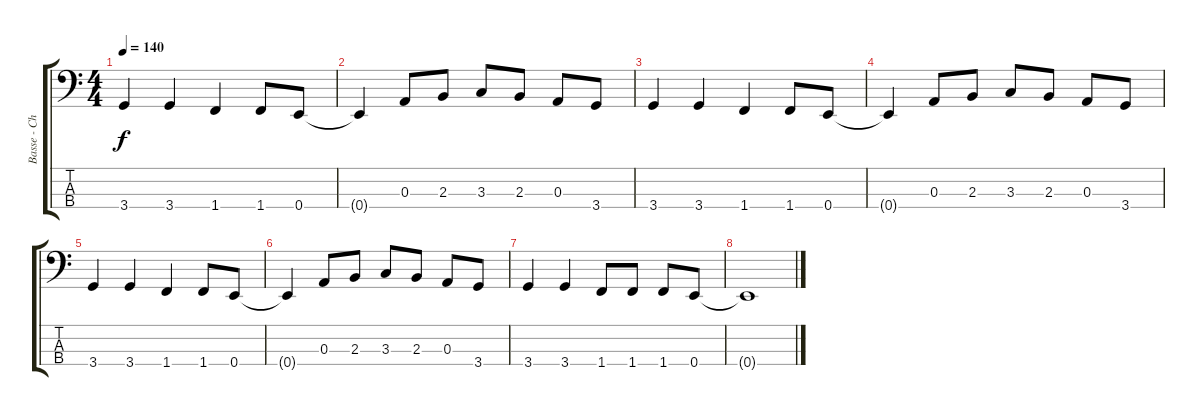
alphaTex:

\track ("Basse - Chris Novoselic" "Basse - Ch") {instrument electricbasspick}
\staff {score tabs}
\tuning (G2 D2 A1 E1) {hide}
\ts (4 4)
\tempo 140
\clef f4
\ks c
3.4.4{dy f} 3.4.4 1.4.4 1.4.8 0.4.8 |
0.4{t}.4 0.3.8 2.3.8 3.3.8 2.3.8 0.3.8 3.4.8 |
3.4.4 3.4.4 1.4.4 1.4.8 0.4.8 |
0.4{t}.4 0.3.8 2.3.8 3.3.8 2.3.8 0.3.8 3.4.8 |
3.4.4 3.4.4 1.4.4 1.4.8 0.4.8 |
0.4{t}.4 0.3.8 2.3.8 3.3.8 2.3.8 0.3.8 3.4.8 |
3.4.4 3.4.4 1.4.8 1.4.8 1.4.8 0.4.8 |
0.4{t}.1
